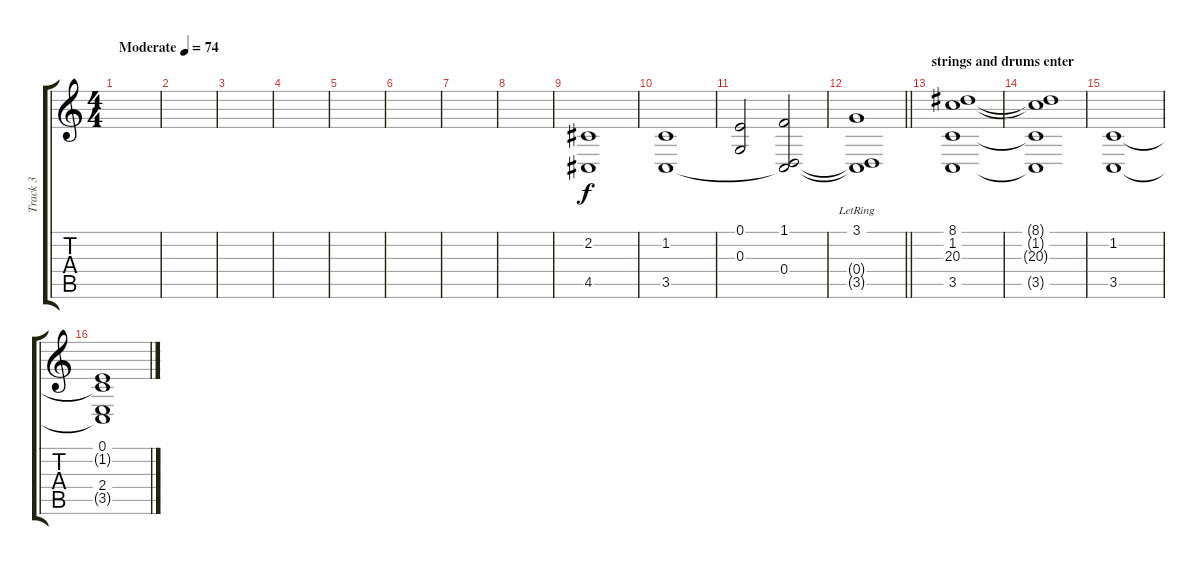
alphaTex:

\track ("Track 3" "Track 3") {instrument stringensemble1}
\staff {score tabs}
\tuning (E4 B3 G3 D3 A2 E2) {hide}
\ts (4 4)
\tempo (74 "Moderate")
\clef g2
\ks c
|
|
|
|
|
|
|
|
(2.2 4.5).1 |
(1.2 3.5).1 |
(0.1 0.3).2 (1.1 0.4 3.5{t}).2 |
\barLineRight lightlight
(3.1{lr} 0.4{t} 3.5{t}).1 |
\section ("" "strings and drums enter")
(8.1 1.2 20.3 3.5).1 |
(8.1{t} 1.2{t} 20.3{t} 3.5{t}).1 |
(1.2 3.5).1 |
(0.1 1.2{t} 2.4 3.5{t}).1
